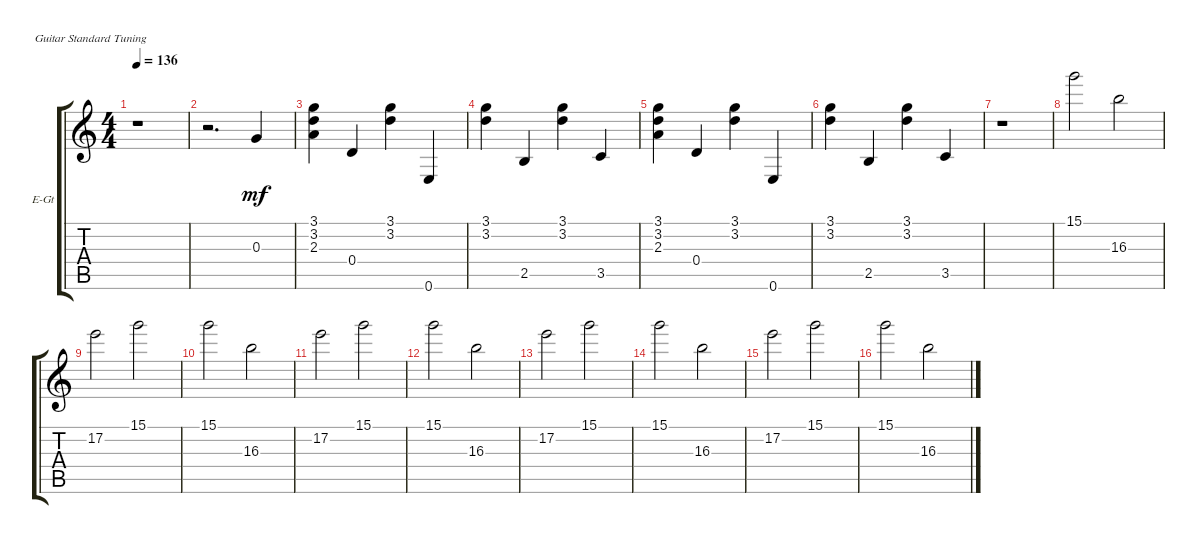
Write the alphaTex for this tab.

\bracketExtendMode groupsimilarinstruments
\firstSystemTrackNameOrientation horizontal
\otherSystemsTrackNameOrientation horizontal
\track ("rhythm guitar II" "E-Gt") {instrument electricguitarclean}
\staff {score tabs}
\tuning (E4 B3 G3 D3 A2 E2)
\ts (4 4)
\tempo 136
\clef g2
\ks c
r.1{dy mf} |
r.2{d} 0.3.4 |
(3.1 3.2 2.3).4 0.4.4 (3.1 3.2).4 0.6.4 |
(3.1 3.2).4 2.5.4 (3.1 3.2).4 3.5.4 |
(3.1 3.2 2.3).4 0.4.4 (3.1 3.2).4 0.6.4 |
(3.1 3.2).4 2.5.4 (3.1 3.2).4 3.5.4 |
r.1 |
15.1.2 16.3.2 |
17.2.2 15.1.2 |
15.1.2 16.3.2 |
17.2.2 15.1.2 |
15.1.2 16.3.2 |
17.2.2 15.1.2 |
15.1.2 16.3.2 |
17.2.2 15.1.2 |
15.1.2 16.3.2
